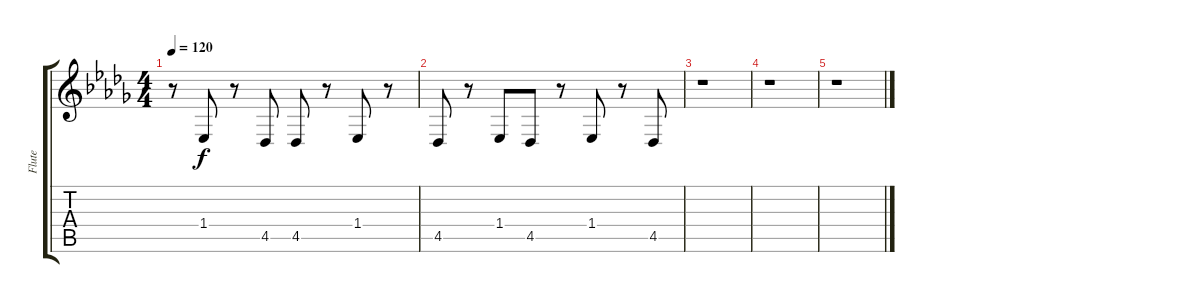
\track ("Flute" "Flute") {instrument flute}
\staff {score tabs}
\tuning (E4 B3 G3 D3 A2 E2) {hide}
\ts (4 4)
\tempo 120
\clef g2
\ks db
r.8{dy f} 1.4.8 r.8 4.5.8 4.5.8 r.8 1.4.8 r.8 |
4.5.8 r.8 1.4.8 4.5.8 r.8 1.4.8 r.8 4.5.8 |
r.1 |
r.1 |
r.1
